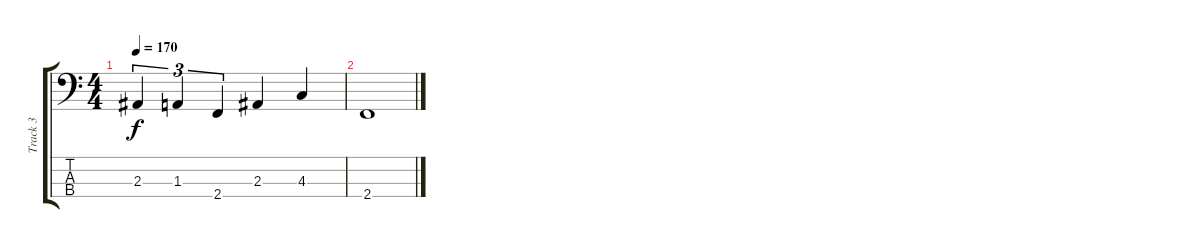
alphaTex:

\track ("Track 3" "Track 3") {instrument electricbassfinger}
\staff {score tabs}
\tuning (Gb2 Db2 Ab1 Eb1) {hide}
\ts (4 4)
\tempo 170
\clef f4
\ks c
2.3.4{tu (3 2) dy f} 1.3.4{tu (3 2)} 2.4.4{tu (3 2)} 2.3.4 4.3.4 |
2.4.1
